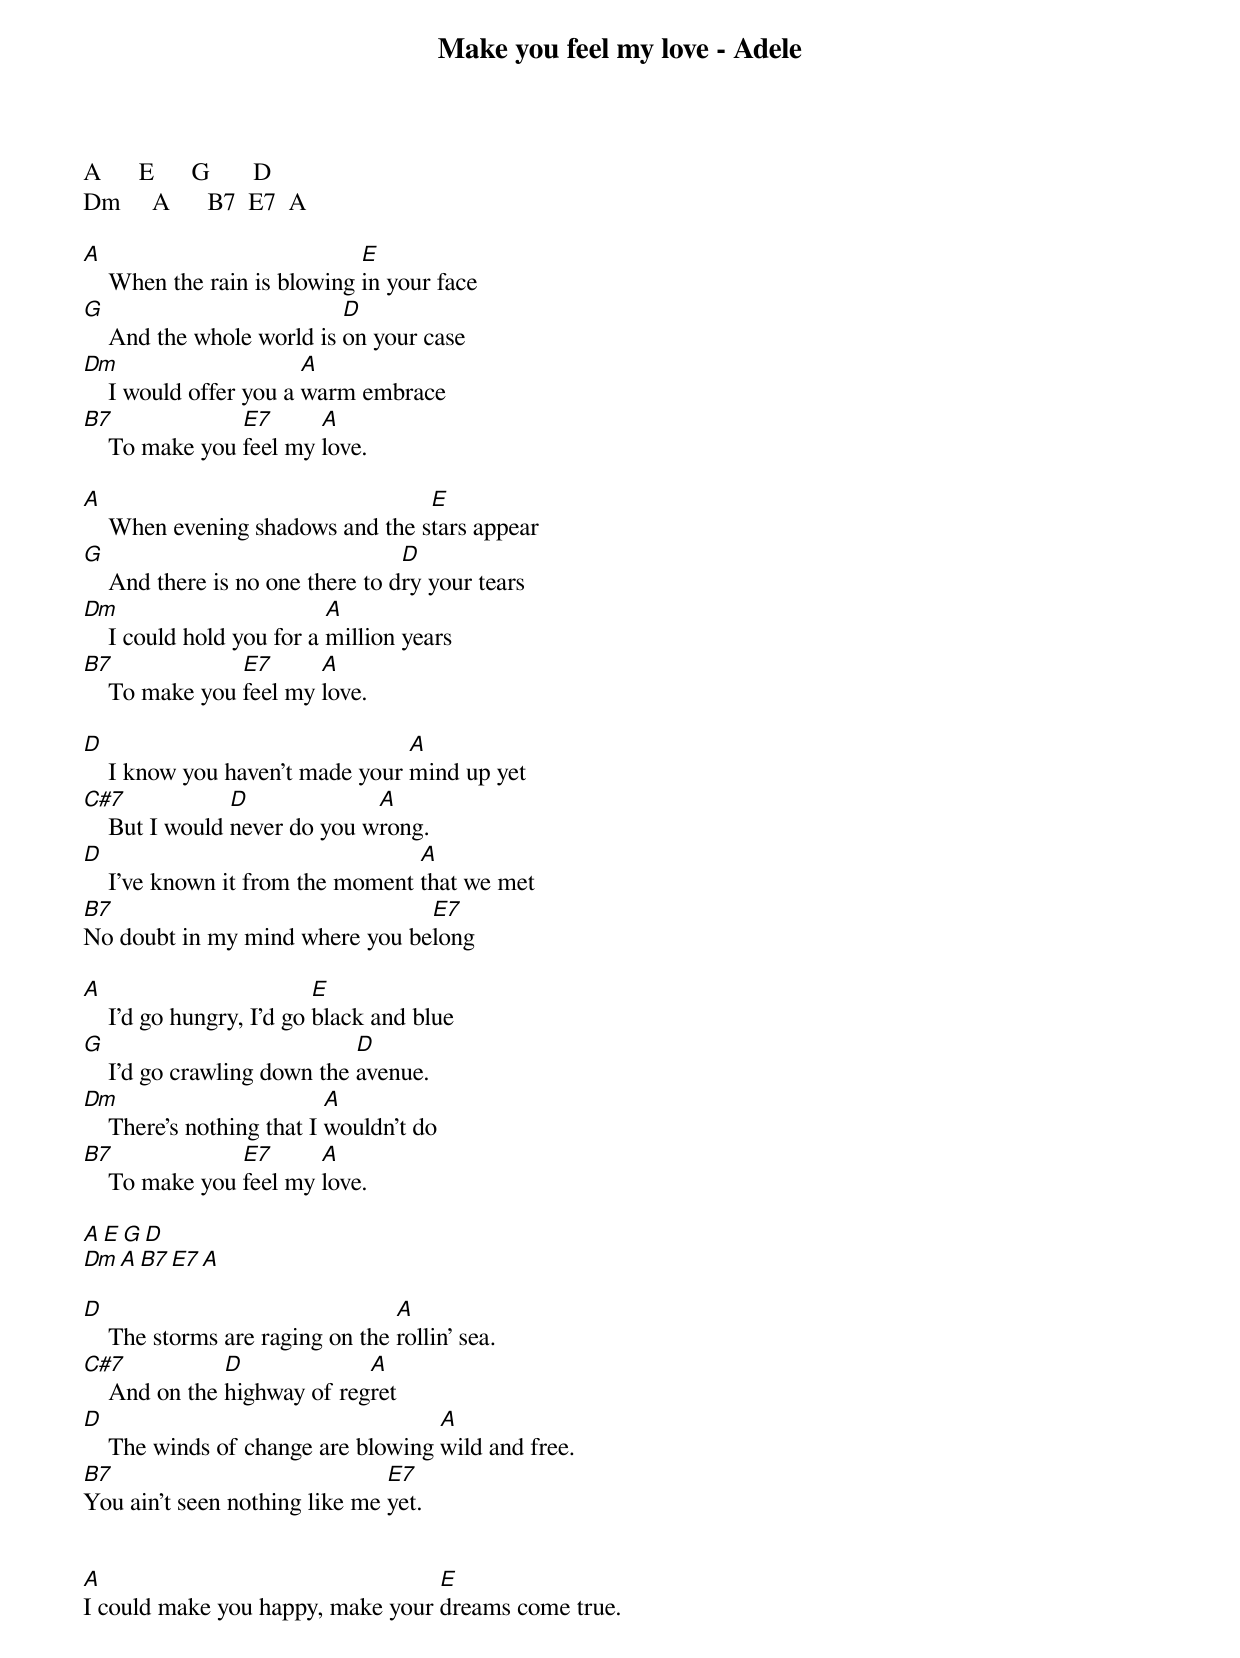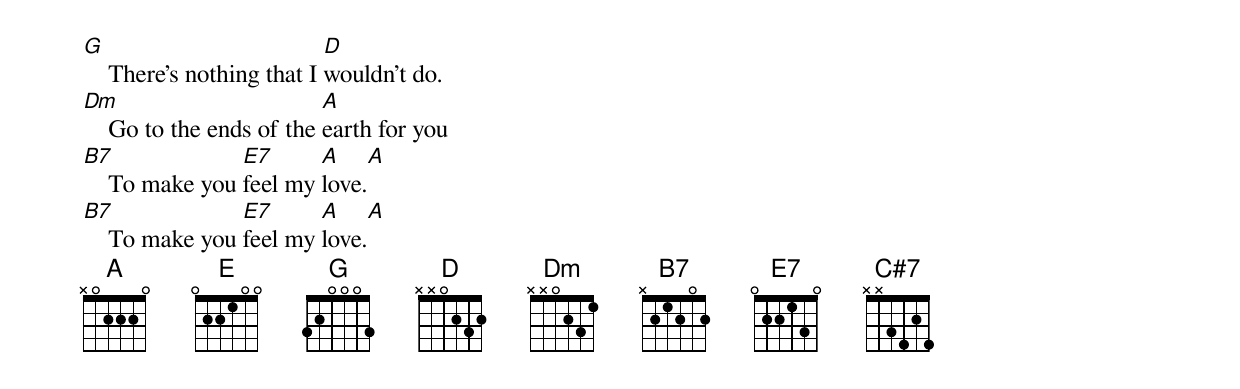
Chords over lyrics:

Make you feel my love - Adele

A      E      G       D
Dm     A      B7  E7  A

A                            E
    When the rain is blowing in your face
G                          D
    And the whole world is on your case
Dm                      A
    I would offer you a warm embrace
B7              E7      A
    To make you feel my love.

A                                 E
    When evening shadows and the stars appear
G                                 D
    And there is no one there to dry your tears
Dm                         A
    I could hold you for a million years
B7              E7      A
    To make you feel my love.

D                                A
    I know you haven't made your mind up yet
C#7             D             A
    But I would never do you wrong.
D                                 A
    I've known it from the moment that we met
B7                              E7
No doubt in my mind where you belong

A                         E
    I'd go hungry, I'd go black and blue
G                            D
    I'd go crawling down the avenue.
Dm                         A
    There's nothing that I wouldn't do
B7              E7      A
    To make you feel my love.

{[INSTRUMENTAL]}
A      E      G       D
Dm     A      B7  E7  A

D                                A
    The storms are raging on the rollin' sea.
C#7            D             A
    And on the highway of regret
D                                   A
    The winds of change are blowing wild and free.
B7                             E7
You ain't seen nothing like me yet.


A                                 E
I could make you happy, make your dreams come true.
G                          D
    There’s nothing that I wouldn't do.
Dm                        A
    Go to the ends of the earth for you
B7              E7      A       A
    To make you feel my love.
B7              E7      A       A
    To make you feel my love.
